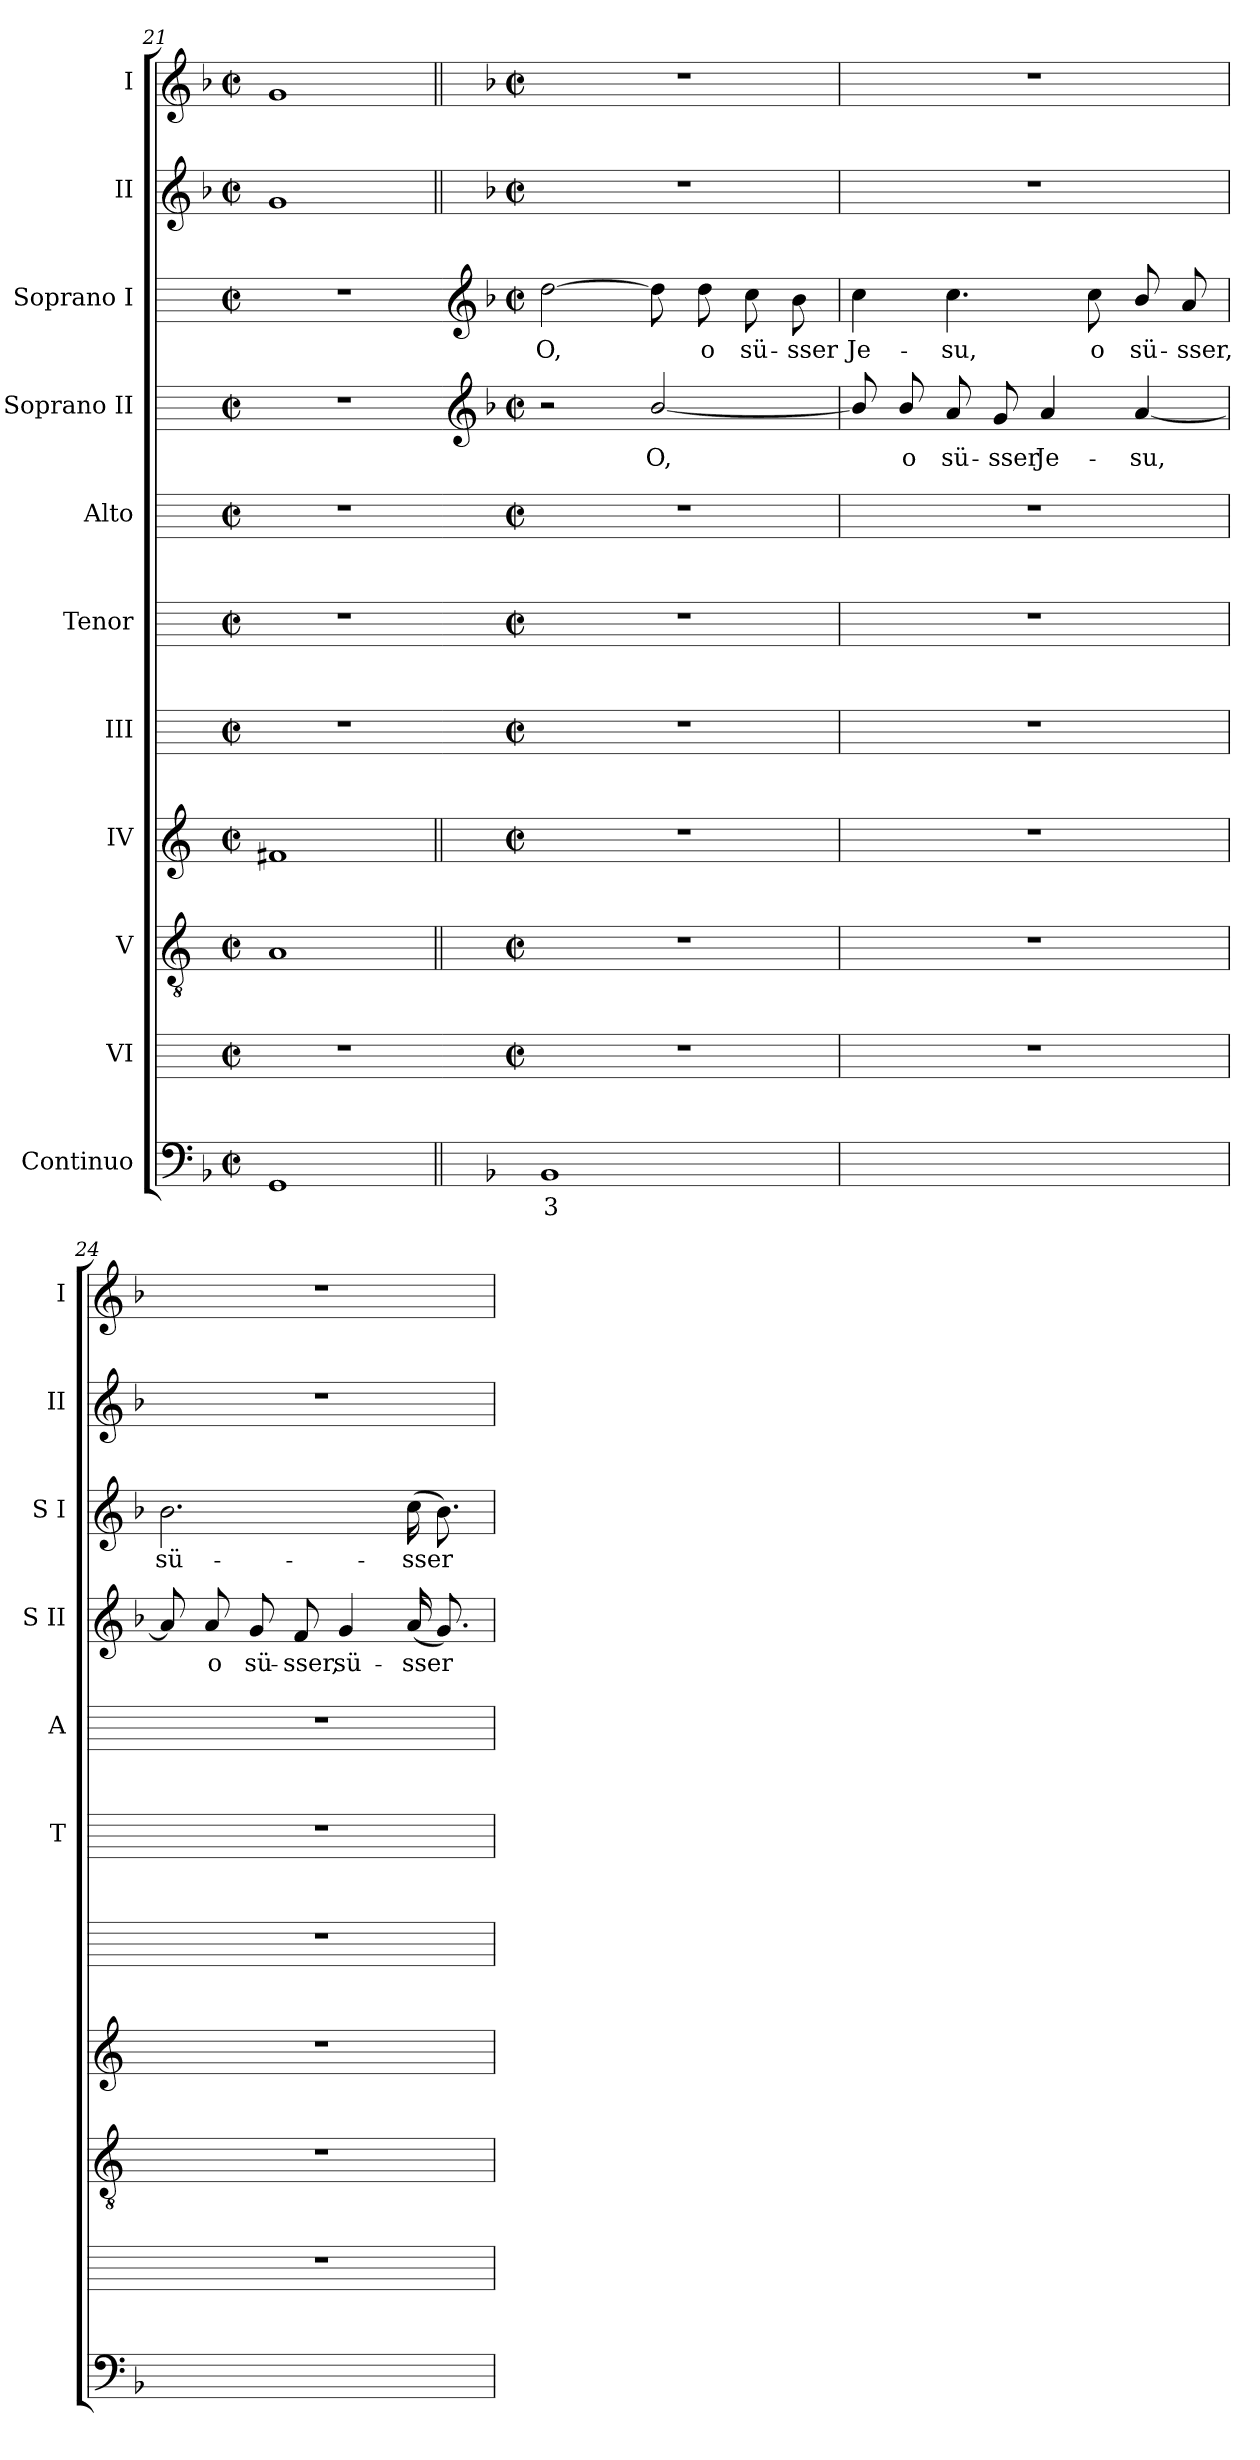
**kern	**text	**kern	**kern	**kern	**kern	**kern	**kern	**kern	**text	**kern	**text	**kern	**kern
*part11	*part11	*part10	*part9	*part8	*part7	*part6	*part5	*part4	*part4	*part3	*part3	*part2	*part1
*staff11	*staff11	*staff10	*staff9	*staff8	*staff7	*staff6	*staff5	*staff4	*staff4	*staff3	*staff3	*staff2	*staff1
*I"Continuo	*	*I"VI	*I"V	*I"IV	*I"III	*I"Tenor	*I"Alto	*I"Soprano II	*	*I"Soprano I	*	*I"II	*I"I
*	*	*	*	*	*	*I'T	*I'A	*I'S II	*	*I'S I	*	*I'II	*I'I
*clefF4	*	*	*clefGv2	*clefG2	*	*	*	*	*	*	*	*clefG2	*clefG2
*	*	*ITrd4c7	*ITrd4c7	*ITrd4c7	*ITrd4c7	*	*	*	*	*	*	*	*
*k[b-]	*	*	*k[b-]	*k[b-]	*	*	*	*	*	*	*	*k[b-]	*k[b-]
*F:	*	*	*F:	*F:	*	*	*	*	*	*	*	*F:	*F:
*M2/2	*	*M2/2	*M2/2	*M2/2	*M2/2	*M2/2	*M2/2	*M2/2	*	*M2/2	*	*M2/2	*M2/2
*met(c|)	*	*met(c|)	*met(c|)	*met(c|)	*met(c|)	*met(c|)	*met(c|)	*met(c|)	*	*met(c|)	*	*met(c|)	*met(c|)
=21	=21	=21	=21	=21	=21	=21	=21	=21	=21	=21	=21	=21	=21
1GG	.	1r	1D	1Bn	1r	1r	1r	1r	.	1r	.	1g	1g
!!LO:LB:g=z
=22||	=22||	=22	=22||	=22||	=22	=22	=22	=22	=22||	=22	=22||	=22||	=22||
*	*	*	*	*	*	*	*	*clefG2	*	*clefG2	*	*	*
*	*	*	*	*	*	*	*	*k[b-]	*	*k[b-]	*	*	*
*	*	*	*	*	*	*	*	*F:	*	*F:	*	*	*
*	*	*M2/2	*M2/2	*M2/2	*M2/2	*M2/2	*M2/2	*M2/2	*	*M2/2	*	*M2/2	*M2/2
*	*	*met(c|)	*met(c|)	*met(c|)	*met(c|)	*met(c|)	*met(c|)	*met(c|)	*	*met(c|)	*	*met(c|)	*met(c|)
!	!LO:LY:b	!	!	!	!	!	!	!	!	!	!LO:LY:b	!	!
1BB-	3	1r	1r	1r	1r	1r	1r	2r	.	[2dd	O,	1r	1r
!	!	!	!	!	!	!	!	!	!LO:LY:b	!	!	!	!
.	.	.	.	.	.	.	.	[2b-/	O,	8dd]	.	.	.
!	!	!	!	!	!	!	!	!	!	!	!LO:LY:b	!	!
.	.	.	.	.	.	.	.	.	.	8dd	o	.	.
!	!	!	!	!	!	!	!	!	!	!	!LO:LY:b	!	!
.	.	.	.	.	.	.	.	.	.	8cc	sü-	.	.
!	!	!	!	!	!	!	!	!	!	!	!LO:LY:b	!	!
.	.	.	.	.	.	.	.	.	.	8b-	-sser	.	.
=23	=23	=23	=23	=23	=23	=23	=23	=23	=23	=23	=23	=23	=23
!	!LO:LY:b	!	!	!	!	!	!	!	!	!	!LO:LY:b	!	!
[2Fyy	4	1r	1r	1r	1r	1r	1r	8b-/]	.	4cc	Je-	1r	1r
!	!	!	!	!	!	!	!	!	!LO:LY:b	!	!	!	!
.	.	.	.	.	.	.	.	8b-/	o	.	.	.	.
!	!	!	!	!	!	!	!	!	!LO:LY:b	!	!LO:LY:b	!	!
.	.	.	.	.	.	.	.	8a	sü-	4.cc	-su,	.	.
!	!	!	!	!	!	!	!	!	!LO:LY:b	!	!	!	!
.	.	.	.	.	.	.	.	8g	-sser	.	.	.	.
!	!LO:LY:b	!	!	!	!	!	!	!	!LO:LY:b	!	!	!	!
2Fyy]	3	.	.	.	.	.	.	4a	Je-	.	.	.	.
!	!	!	!	!	!	!	!	!	!	!	!LO:LY:b	!	!
.	.	.	.	.	.	.	.	.	.	8cc	o	.	.
!	!	!	!	!	!	!	!	!	!LO:LY:b	!	!LO:LY:b	!	!
.	.	.	.	.	.	.	.	[4a	-su,	8b-/	sü-	.	.
!	!	!	!	!	!	!	!	!	!	!	!LO:LY:b	!	!
.	.	.	.	.	.	.	.	.	.	8a	-sser,	.	.
=24	=24	=24	=24	=24	=24	=24	=24	=24	=24	=24	=24	=24	=24
!	!LO:LY:b	!	!	!	!	!	!	!	!	!	!LO:LY:b	!	!
[4Gyy	9	1r	1r	1r	1r	1r	1r	8a]	.	2.b-	sü-	1r	1r
!	!	!	!	!	!	!	!	!	!LO:LY:b	!	!	!	!
.	.	.	.	.	.	.	.	8a	o	.	.	.	.
!	!LO:LY:b	!	!	!	!	!	!	!	!LO:LY:b	!	!	!	!
4Gyy]	8	.	.	.	.	.	.	8g	sü-	.	.	.	.
!	!	!	!	!	!	!	!	!	!LO:LY:b	!	!	!	!
.	.	.	.	.	.	.	.	8f	-sser,	.	.	.	.
!	!LO:LY:b	!	!	!	!	!	!	!	!LO:LY:b	!	!	!	!
[4Cyy	5	.	.	.	.	.	.	4g	sü-	.	.	.	.
!	!LO:LY:b	!	!	!	!	!	!	!	!LO:LY:b	!	!LO:LY:b	!	!
4Cyy]	6	.	.	.	.	.	.	(<16aLL	-sser	(>16ccLL	-sser	.	.
.	.	.	.	.	.	.	.	8.gJ)	.	8.b-J)	.	.	.
=	=	=	=	=	=	=	=	=	=	=	=	=	=
*-	*-	*-	*-	*-	*-	*-	*-	*-	*-	*-	*-	*-	*-
